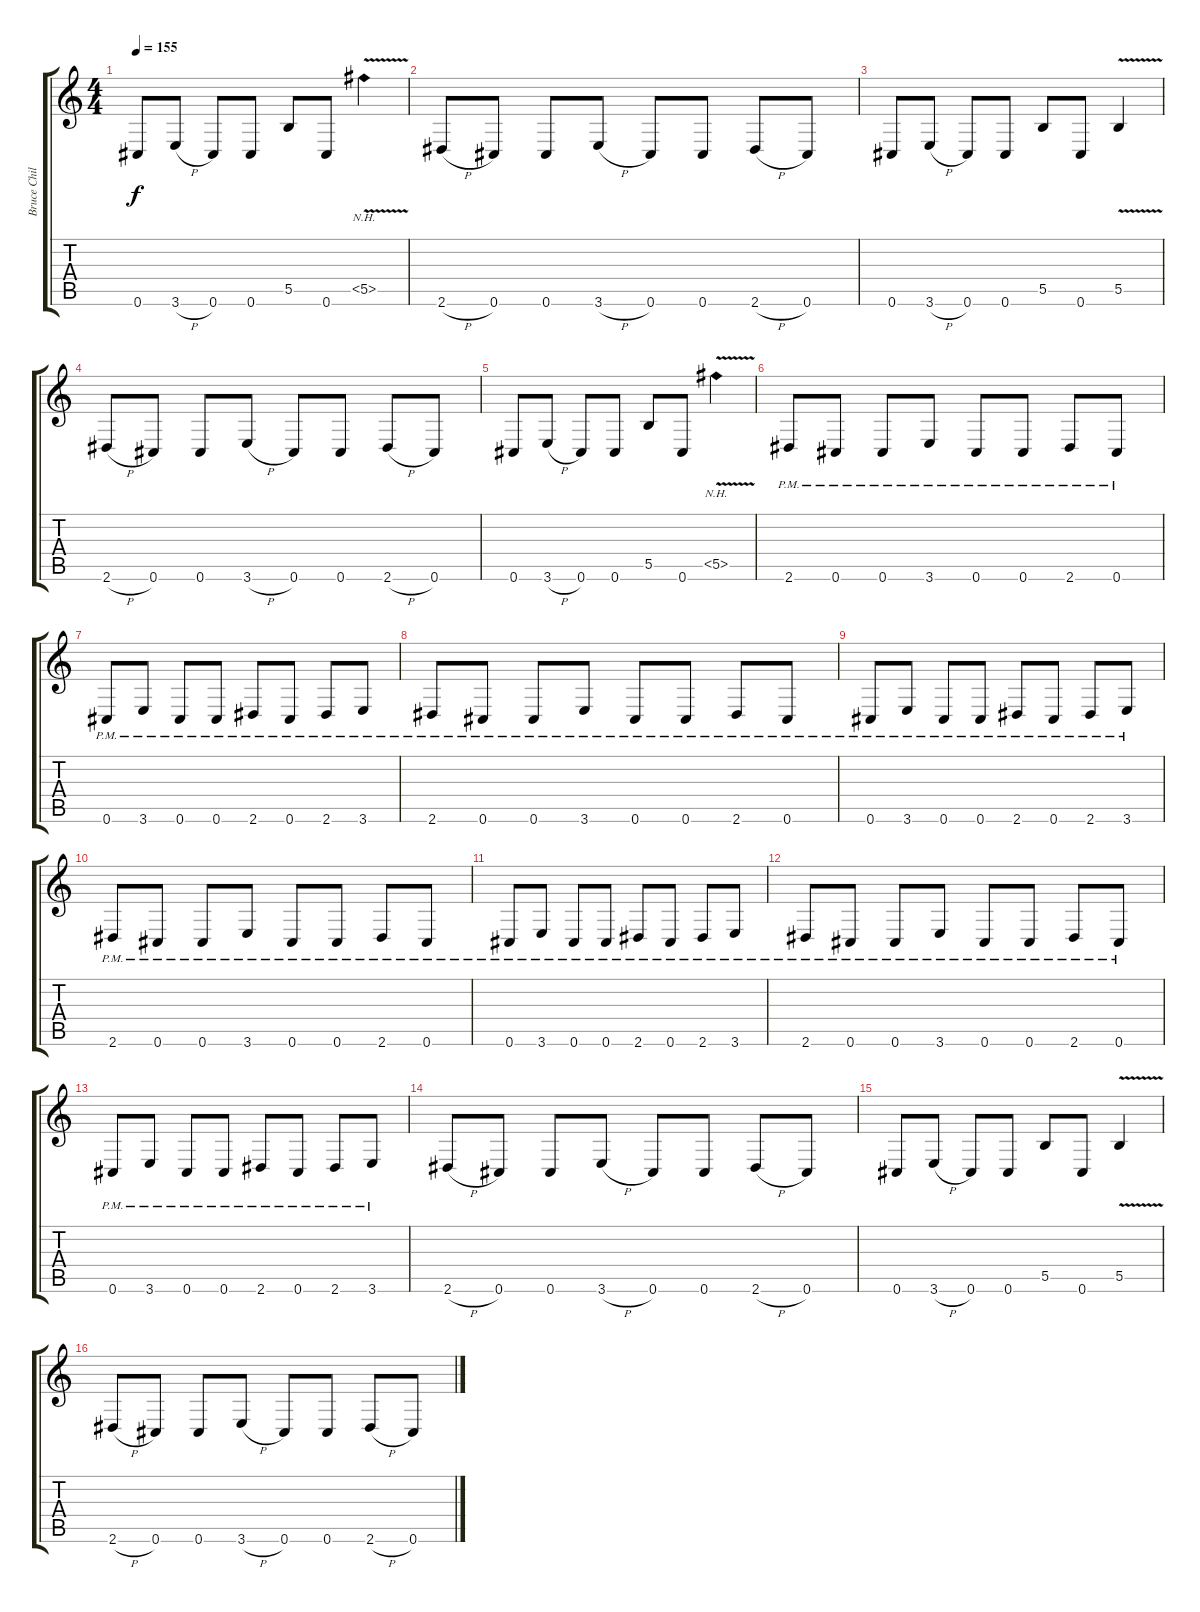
\track ("Bruce Childress" "Bruce Chil") {instrument distortionguitar}
\staff {score tabs}
\tuning (Db4 Ab3 E3 B2 Gb2 Db2) {hide}
\ts (4 4)
\tempo 155
\clef g2
\ks c
0.6.8{dy f} 3.6{h}.8 0.6.8 0.6.8 5.5.8 0.6.8 5.5{nh v}.4 |
2.6{h}.8 0.6.8 0.6.8 3.6{h}.8 0.6.8 0.6.8 2.6{h}.8 0.6.8 |
0.6.8 3.6{h}.8 0.6.8 0.6.8 5.5.8 0.6.8 5.5{v}.4 |
2.6{h}.8 0.6.8 0.6.8 3.6{h}.8 0.6.8 0.6.8 2.6{h}.8 0.6.8 |
0.6.8 3.6{h}.8 0.6.8 0.6.8 5.5.8 0.6.8 5.5{nh v}.4 |
2.6{pm}.8 0.6{pm}.8 0.6{pm}.8 3.6{pm}.8 0.6{pm}.8 0.6{pm}.8 2.6{pm}.8 0.6{pm}.8 |
0.6{pm}.8 3.6{pm}.8 0.6{pm}.8 0.6{pm}.8 2.6{pm}.8 0.6{pm}.8 2.6{pm}.8 3.6{pm}.8 |
2.6{pm}.8 0.6{pm}.8 0.6{pm}.8 3.6{pm}.8 0.6{pm}.8 0.6{pm}.8 2.6{pm}.8 0.6{pm}.8 |
0.6{pm}.8 3.6{pm}.8 0.6{pm}.8 0.6{pm}.8 2.6{pm}.8 0.6{pm}.8 2.6{pm}.8 3.6{pm}.8 |
2.6{pm}.8 0.6{pm}.8 0.6{pm}.8 3.6{pm}.8 0.6{pm}.8 0.6{pm}.8 2.6{pm}.8 0.6{pm}.8 |
0.6{pm}.8 3.6{pm}.8 0.6{pm}.8 0.6{pm}.8 2.6{pm}.8 0.6{pm}.8 2.6{pm}.8 3.6{pm}.8 |
2.6{pm}.8 0.6{pm}.8 0.6{pm}.8 3.6{pm}.8 0.6{pm}.8 0.6{pm}.8 2.6{pm}.8 0.6{pm}.8 |
0.6{pm}.8 3.6{pm}.8 0.6{pm}.8 0.6{pm}.8 2.6{pm}.8 0.6{pm}.8 2.6{pm}.8 3.6{pm}.8 |
2.6{h}.8 0.6.8 0.6.8 3.6{h}.8 0.6.8 0.6.8 2.6{h}.8 0.6.8 |
0.6.8 3.6{h}.8 0.6.8 0.6.8 5.5.8 0.6.8 5.5{v}.4 |
2.6{h}.8 0.6.8 0.6.8 3.6{h}.8 0.6.8 0.6.8 2.6{h}.8 0.6.8
